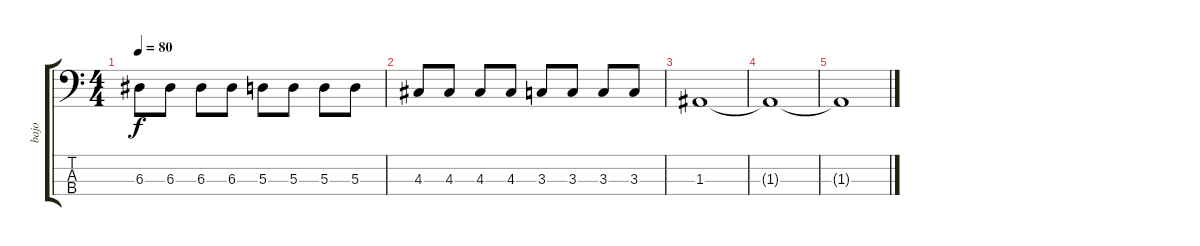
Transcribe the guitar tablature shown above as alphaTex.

\track ("bajo" "bajo") {instrument electricbassfinger}
\staff {score tabs}
\tuning (G2 D2 A1 E1) {hide}
\ts (4 4)
\tempo 80
\clef f4
\ks c
6.3.8{dy f} 6.3.8 6.3.8 6.3.8 5.3.8 5.3.8 5.3.8 5.3.8 |
4.3.8 4.3.8 4.3.8 4.3.8 3.3.8 3.3.8 3.3.8 3.3.8 |
1.3.1 |
1.3{t}.1 |
1.3{t}.1
